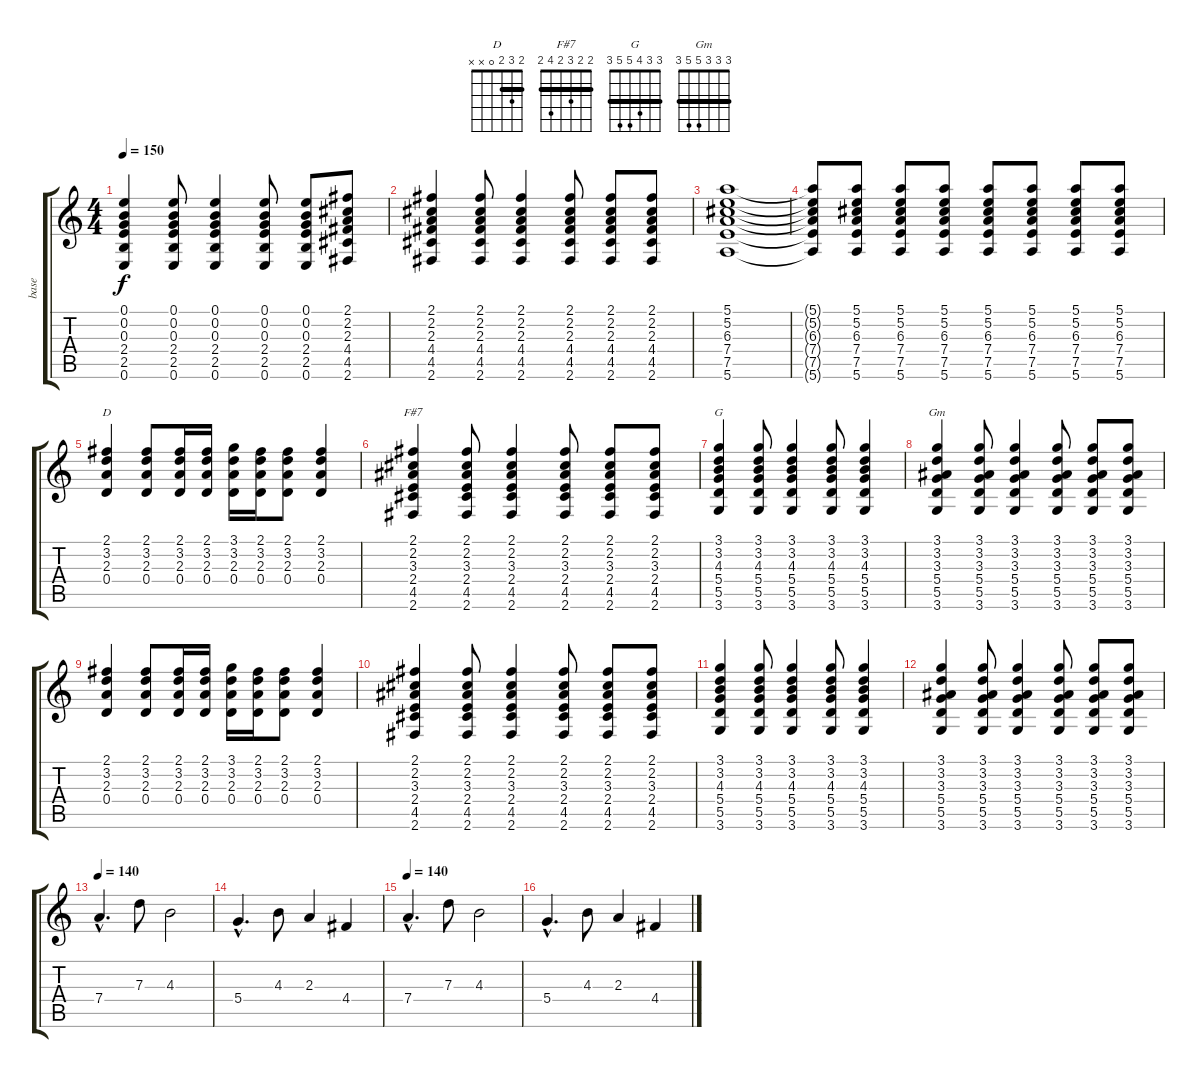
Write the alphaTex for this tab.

\track ("base" "base") {instrument acousticguitarnylon}
\staff {score tabs}
\tuning (E4 B3 G3 D3 A2 E2) {hide}
\chord ("D" 2 3 2 0 x x) {barre 2}
\chord ("F#7" 2 2 3 2 4 2) {barre 2}
\chord ("G" 3 3 4 5 5 3) {barre 3}
\chord ("Gm" 3 3 3 5 5 3) {barre 3}
\ts (4 4)
\tempo 150
\clef g2
\ks c
(0.1 0.2 0.3 2.4 2.5 0.6).4{dy f} (0.1 0.2 0.3 2.4 2.5 0.6).8 (0.1 0.2 0.3 2.4 2.5 0.6).4 (0.1 0.2 0.3 2.4 2.5 0.6).8 (0.1 0.2 0.3 2.4 2.5 0.6).8 (2.1 2.2 2.3 4.4 4.5 2.6).8 |
(2.1 2.2 2.3 4.4 4.5 2.6).4 (2.1 2.2 2.3 4.4 4.5 2.6).8 (2.1 2.2 2.3 4.4 4.5 2.6).4 (2.1 2.2 2.3 4.4 4.5 2.6).8 (2.1 2.2 2.3 4.4 4.5 2.6).8 (2.1 2.2 2.3 4.4 4.5 2.6).8 |
(5.1 5.2 6.3 7.4 7.5 5.6).1 |
(5.1{t} 5.2{t} 6.3{t} 7.4{t} 7.5{t} 5.6{t}).8 (5.1 5.2 6.3 7.4 7.5 5.6).8 (5.1 5.2 6.3 7.4 7.5 5.6).8 (5.1 5.2 6.3 7.4 7.5 5.6).8 (5.1 5.2 6.3 7.4 7.5 5.6).8 (5.1 5.2 6.3 7.4 7.5 5.6).8 (5.1 5.2 6.3 7.4 7.5 5.6).8 (5.1 5.2 6.3 7.4 7.5 5.6).8 |
(2.1 3.2 2.3 0.4).4{ch "D"} (2.1 3.2 2.3 0.4).8 (2.1 3.2 2.3 0.4).16 (2.1 3.2 2.3 0.4).16 (3.1 3.2 2.3 0.4).16 (2.1 3.2 2.3 0.4).16 (2.1 3.2 2.3 0.4).8 (2.1 3.2 2.3 0.4).4 |
(2.1 2.2 3.3 2.4 4.5 2.6).4{ch "F#7"} (2.1 2.2 3.3 2.4 4.5 2.6).8 (2.1 2.2 3.3 2.4 4.5 2.6).4 (2.1 2.2 3.3 2.4 4.5 2.6).8 (2.1 2.2 3.3 2.4 4.5 2.6).8 (2.1 2.2 3.3 2.4 4.5 2.6).8 |
(3.1 3.2 4.3 5.4 5.5 3.6).4{ch "G"} (3.1 3.2 4.3 5.4 5.5 3.6).8 (3.1 3.2 4.3 5.4 5.5 3.6).4 (3.1 3.2 4.3 5.4 5.5 3.6).8 (3.1 3.2 4.3 5.4 5.5 3.6).4 |
(3.1 3.2 3.3 5.4 5.5 3.6).4{ch "Gm"} (3.1 3.2 3.3 5.4 5.5 3.6).8 (3.1 3.2 3.3 5.4 5.5 3.6).4 (3.1 3.2 3.3 5.4 5.5 3.6).8 (3.1 3.2 3.3 5.4 5.5 3.6).8 (3.1 3.2 3.3 5.4 5.5 3.6).8 |
(2.1 3.2 2.3 0.4).4 (2.1 3.2 2.3 0.4).8 (2.1 3.2 2.3 0.4).16 (2.1 3.2 2.3 0.4).16 (3.1 3.2 2.3 0.4).16 (2.1 3.2 2.3 0.4).16 (2.1 3.2 2.3 0.4).8 (2.1 3.2 2.3 0.4).4 |
(2.1 2.2 3.3 2.4 4.5 2.6).4 (2.1 2.2 3.3 2.4 4.5 2.6).8 (2.1 2.2 3.3 2.4 4.5 2.6).4 (2.1 2.2 3.3 2.4 4.5 2.6).8 (2.1 2.2 3.3 2.4 4.5 2.6).8 (2.1 2.2 3.3 2.4 4.5 2.6).8 |
(3.1 3.2 4.3 5.4 5.5 3.6).4 (3.1 3.2 4.3 5.4 5.5 3.6).8 (3.1 3.2 4.3 5.4 5.5 3.6).4 (3.1 3.2 4.3 5.4 5.5 3.6).8 (3.1 3.2 4.3 5.4 5.5 3.6).4 |
(3.1 3.2 3.3 5.4 5.5 3.6).4 (3.1 3.2 3.3 5.4 5.5 3.6).8 (3.1 3.2 3.3 5.4 5.5 3.6).4 (3.1 3.2 3.3 5.4 5.5 3.6).8 (3.1 3.2 3.3 5.4 5.5 3.6).8 (3.1 3.2 3.3 5.4 5.5 3.6).8 |
\tempo 140
7.4{hac}.4{d volume 12} 7.3.8 4.3.2 |
5.4{hac}.4{d} 4.3.8 2.3.4 4.4.4 |
\tempo 140
7.4{hac}.4{d} 7.3.8 4.3.2 |
5.4{hac}.4{d} 4.3.8 2.3.4 4.4.4
